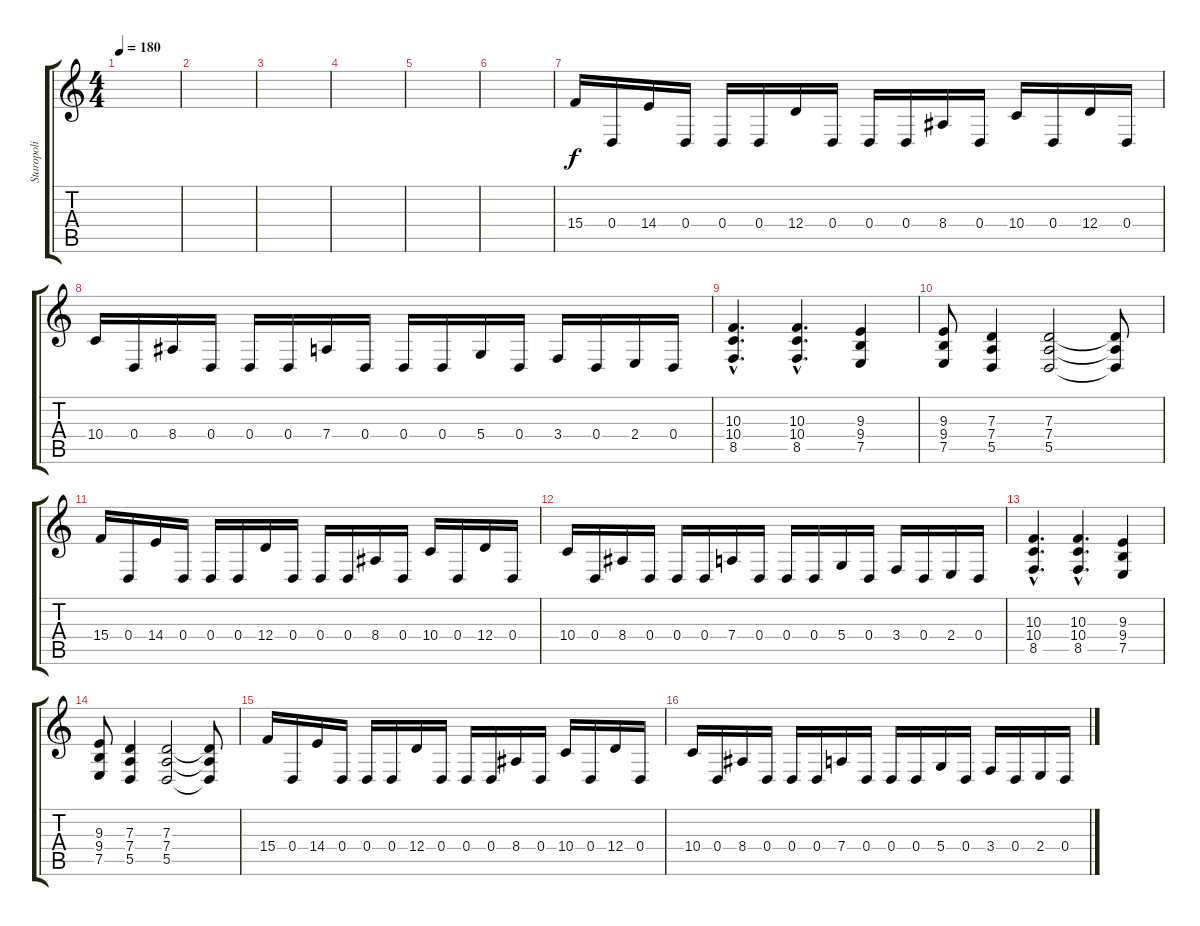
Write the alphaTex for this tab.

\track ("Staropoli Solos" "Staropoli ") {instrument lead2sawtooth}
\staff {score tabs}
\tuning (E4 B3 G3 D3 A2 E2) {hide}
\ts (4 4)
\tempo 180
\clef g2
\ks c
|
|
|
|
|
|
15.4.16 0.4.16 14.4.16 0.4.16 0.4.16 0.4.16 12.4.16 0.4.16 0.4.16 0.4.16 8.4.16 0.4.16 10.4.16 0.4.16 12.4.16 0.4.16 |
10.4.16 0.4.16 8.4.16 0.4.16 0.4.16 0.4.16 7.4.16 0.4.16 0.4.16 0.4.16 5.4.16 0.4.16 3.4.16 0.4.16 2.4.16 0.4.16 |
(10.3{hac} 10.4{hac} 8.5{hac}).4{d} (10.3{hac} 10.4{hac} 8.5{hac}).4{d} (9.3 9.4 7.5).4 |
(9.3 9.4 7.5).8 (7.3 7.4 5.5).4 (7.3 7.4 5.5).2 (7.3{t} 7.4{t} 5.5{t}).8 |
15.4.16 0.4.16 14.4.16 0.4.16 0.4.16 0.4.16 12.4.16 0.4.16 0.4.16 0.4.16 8.4.16 0.4.16 10.4.16 0.4.16 12.4.16 0.4.16 |
10.4.16 0.4.16 8.4.16 0.4.16 0.4.16 0.4.16 7.4.16 0.4.16 0.4.16 0.4.16 5.4.16 0.4.16 3.4.16 0.4.16 2.4.16 0.4.16 |
(10.3{hac} 10.4{hac} 8.5{hac}).4{d} (10.3{hac} 10.4{hac} 8.5{hac}).4{d} (9.3 9.4 7.5).4 |
(9.3 9.4 7.5).8 (7.3 7.4 5.5).4 (7.3 7.4 5.5).2 (7.3{t} 7.4{t} 5.5{t}).8 |
15.4.16 0.4.16 14.4.16 0.4.16 0.4.16 0.4.16 12.4.16 0.4.16 0.4.16 0.4.16 8.4.16 0.4.16 10.4.16 0.4.16 12.4.16 0.4.16 |
10.4.16 0.4.16 8.4.16 0.4.16 0.4.16 0.4.16 7.4.16 0.4.16 0.4.16 0.4.16 5.4.16 0.4.16 3.4.16 0.4.16 2.4.16 0.4.16
